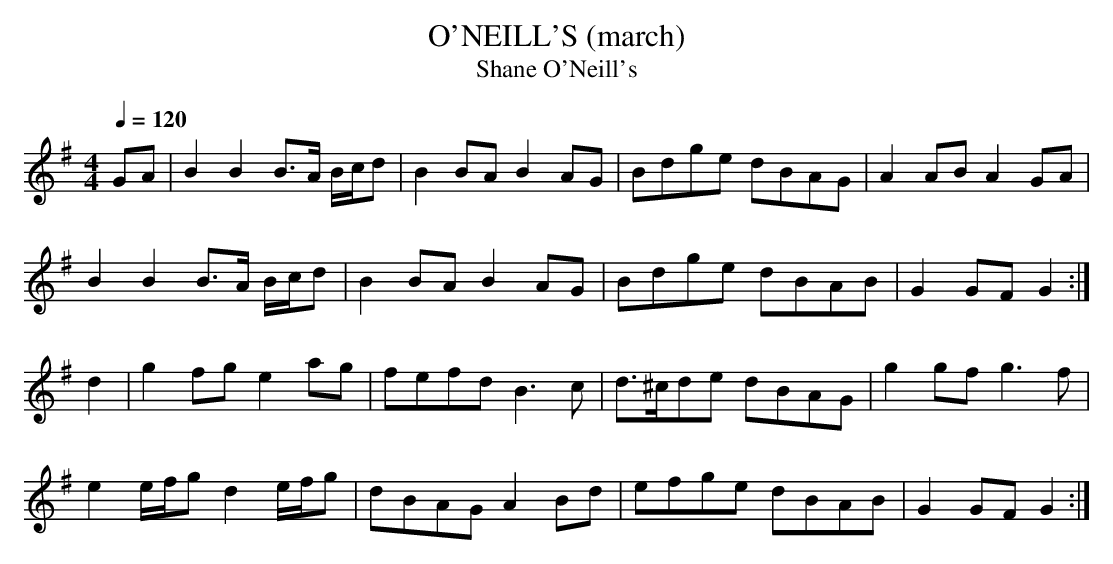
X:1
T:O'NEILL'S (march)
T:Shane O'Neill's
Q:1/4=120
L:1/8
M:4/4
K:G
GA|B2 B2 B>A B/c/d |B2 BA B2 AG|Bdge dBAG|A2 AB A2 GA|
B2 B2 B>A B/c/d|B2 BA B2 AG|Bdge dBAB|G2 GF G2:|
d2|g2 fg e2 ag|fefd B3c|d>^cde dBAG|g2 gf g3f|
e2 e/f/g d2 e/f/g|dBAG A2 Bd|efge dBAB|G2 GF G2:|
